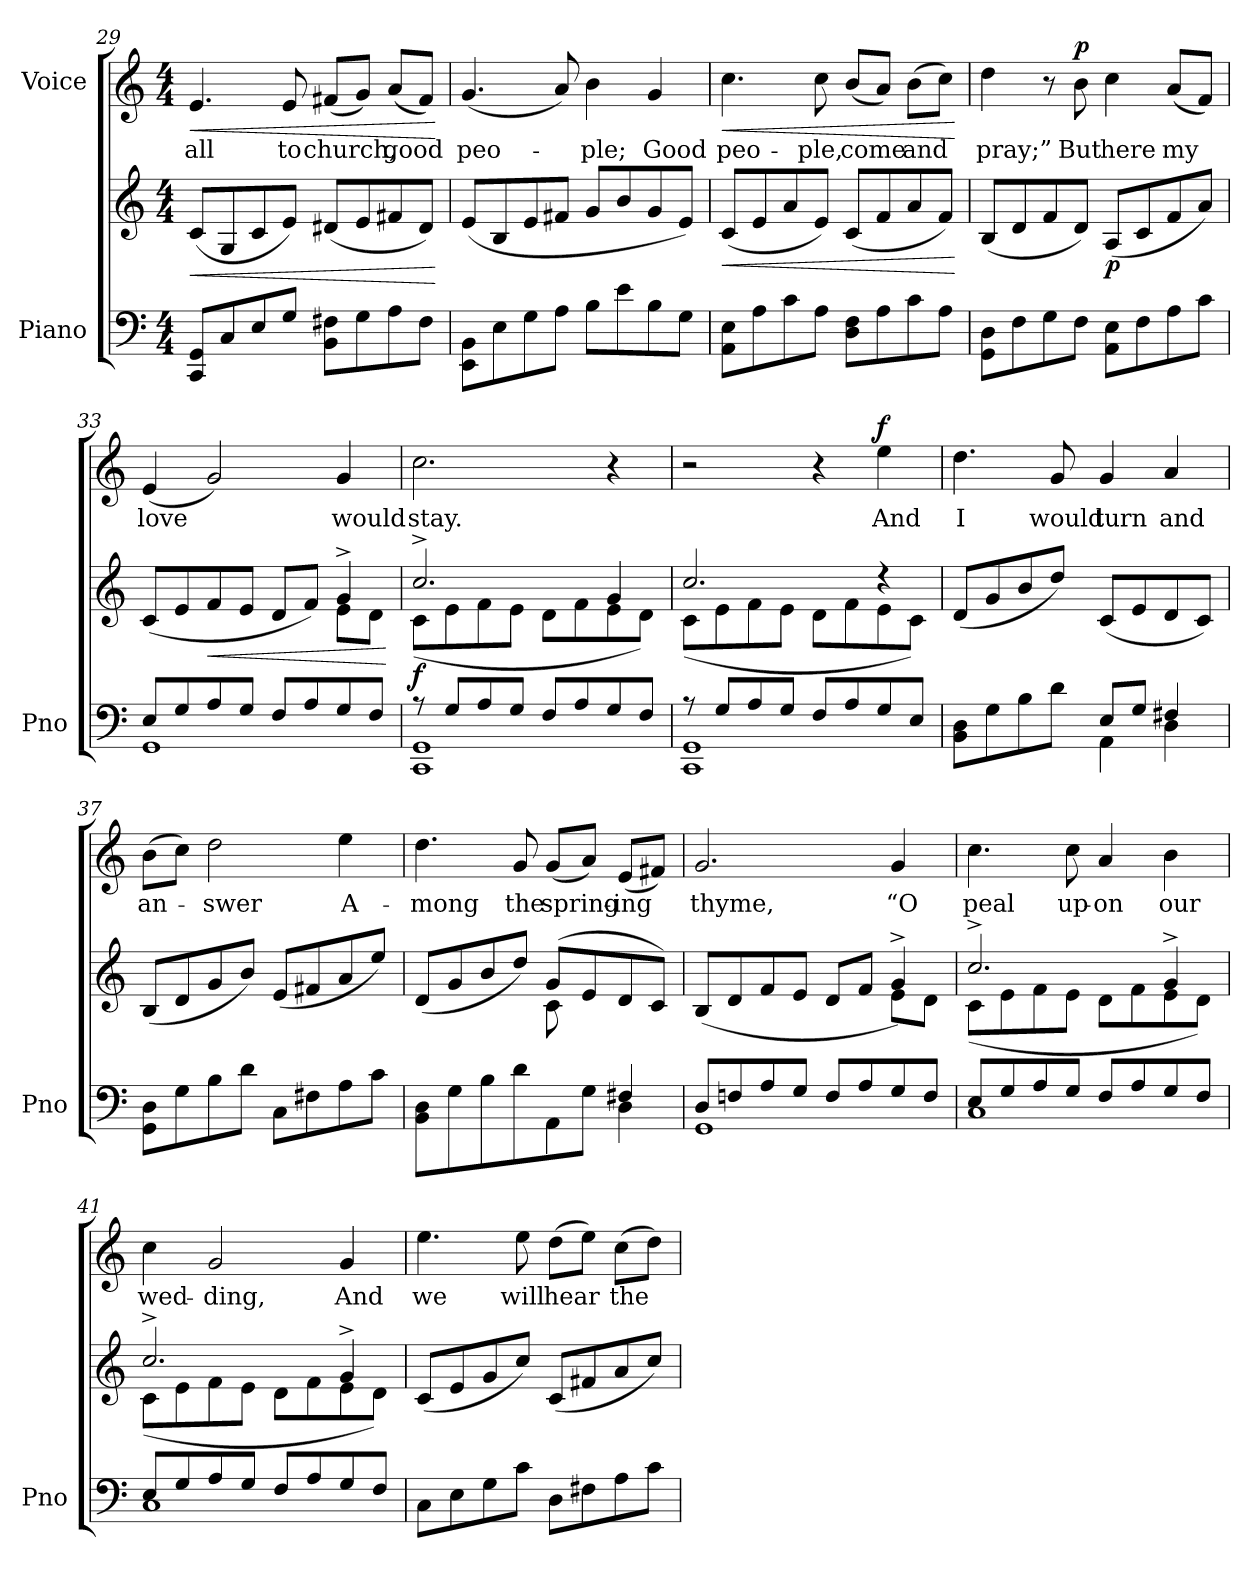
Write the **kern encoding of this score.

**kern	**kern	**dynam	**kern	**text	**dynam
*part2	*part2	*part2	*part1	*part1	*part1
*staff3	*staff2	*staff2/3	*staff1	*staff1	*staff1
*I"Piano	*	*	*I"Voice	*	*
*I'Pno	*	*	*	*	*
*clefF4	*clefG2	*	*clefG2	*	*
*k[]	*k[]	*	*k[]	*	*
*M4/4	*M4/4	*	*M4/4	*	*
=29	=29	=29	=29	=29	=29
!	!	!LO:HP:b	!	!	!LO:HP:b
8CC/ 8GG/L	(8c/L	<	4.e/	all	<
8C/	8G/	.	.	.	.
8E/	8c/	.	.	.	.
8G/J	8e/J)	.	8e/	to	.
8BB\ 8F#X\L	(8d#X/L	.	(8f#X/L	church,	.
8G\	8e/	.	8g/J)	.	.
8A\	8f#X/	.	(8a/L	good	.
8F#\J	8d#/J)	.	8f#/J)	.	.
.	.	[	.	.	[
=30	=30	=30	=30	=30	=30
8EE\ 8BB\L	(8e/L	.	(4.g/	peo-	.
8E\	8B/	.	.	.	.
8G\	8e/	.	.	.	.
8A\J	8f#X/J	.	8a/)	.	.
8B\L	8g/L	.	4b\	-ple;	.
8e\	8b/	.	.	.	.
8B\	8g/	.	4g/	Good	.
8G\J	8e/J)	.	.	.	.
=31	=31	=31	=31	=31	=31
!	!	!LO:HP:b	!	!	!LO:HP:b
8AA\ 8E\L	(8c/L	<	4.cc\	peo-	<
8A\	8e/	.	.	.	.
8c\	8a/	.	.	.	.
8A\J	8e/J)	.	8cc\	-ple,	.
8D\ 8F\L	(8c/L	.	(8b/L	come	.
8A\	8f/	.	8a/J)	.	.
8c\	8a/	.	(8b\L	and	.
8A\J	8f/J)	.	8cc\J)	.	.
.	.	[	.	.	[
=32	=32	=32	=32	=32	=32
8GG\ 8D\L	(8B/L	.	4dd\	pray;”	.
8F\	8d/	.	.	.	.
8G\	8f/	.	8r	.	.
!	!	!	!	!	!LO:DY:a
8F\J	8d/J)	.	8b\	But	p
!	!	!LO:DY:b	!	!	!
8AA\ 8E\L	(8A/L	p	4cc\	here	.
8F\	8c/	.	.	.	.
8A\	8f/	.	(8a/L	my	.
8c\J	8a/J)	.	8f/J)	.	.
=33	=33	=33	=33	=33	=33
*^	*^	*	*	*	*
8E/L	1GG	(>8c/L	2.ryy	.	(4e/	love	.
8G/	.	8e/	.	.	.	.	.
!	!	!	!	!LO:HP:b	!	!	!
8A/	.	8f/	.	<	2g/)	.	.
8G/J	.	8e/J	.	.	.	.	.
8F/L	.	8d/L	.	.	.	.	.
8A/	.	8f/J)	.	.	.	.	.
8G/	.	4g^/	8e\L	.	4g/	would	.
8F/J	.	.	8d\J	.	.	.	.
*v	*v	*	*	*	*	*	*
*	*v	*v	*	*	*	*
.	.	[	.	.	.
=34	=34	=34	=34	=34	=34
*^	*^	*	*	*	*
!	!	!	!	!LO:DY:b	!	!	!
8r	1CC 1GG	2.cc^/	(8c\L	f	2.cc\	stay.	.
8G/L	.	.	8e\	.	.	.	.
8A/	.	.	8f\	.	.	.	.
8G/J	.	.	8e\J	.	.	.	.
8F/L	.	.	8d\L	.	.	.	.
8A/	.	.	8f\	.	.	.	.
8G/	.	4g/	8e\	.	4r	.	.
8F/J	.	.	8d\J)	.	.	.	.
=35	=35	=35	=35	=35	=35	=35	=35
8r	1CC 1GG	2.cc/	(8c\L	.	2r	.	.
8G/L	.	.	8e\	.	.	.	.
8A/	.	.	8f\	.	.	.	.
8G/J	.	.	8e\J	.	.	.	.
8F/L	.	.	8d\L	.	4r	.	.
8A/	.	.	8f\	.	.	.	.
!	!	!	!	!	!	!	!LO:DY:a
8G/	.	4r	8e\	.	4ee\	And	f
8E/J	.	.	8c\J)	.	.	.	.
*	*	*v	*v	*	*	*	*
=36	=36	=36	=36	=36	=36	=36
8BB\ 8D\L	2ryy	(8d/L	.	4.dd\	I	.
8G\	.	8g/	.	.	.	.
8B\	.	8b/	.	.	.	.
8d\J	.	8dd/J)	.	8g/	would	.
8E/L	4AA\	(8c/L	.	4g/	turn	.
8G/J	.	8e/	.	.	.	.
4F#X/	4D\	8d/	.	4a/	and	.
.	.	8c/J)	.	.	.	.
*v	*v	*	*	*	*	*
=37	=37	=37	=37	=37	=37
8GG\ 8D\L	(8B/L	.	(8b\L	an-	.
8G\	8d/	.	8cc\J)	.	.
8B\	8g/	.	2dd\	-swer	.
8d\J	8b/J)	.	.	.	.
8C\L	(8e/L	.	.	.	.
8F#X\	8f#X/	.	.	.	.
8A\	8a/	.	4ee\	A-	.
8c\J	8ee/J)	.	.	.	.
=38	=38	=38	=38	=38	=38
*^	*^	*	*	*	*
8BB\ 8D\L	2ryy	(8d/L	2ryy	.	4.dd\	-mong	.
8G\	.	8g/	.	.	.	.	.
8B\	.	8b/	.	.	.	.	.
8d\J	.	8dd/J)	.	.	8g/	the	.
8ryy	4AA\	(>8g/L	8c\L	.	(8g/L	spring-	.
8G/J	.	8e/	4.ryy	.	8a/J)	.	.
4F#X/	4D\	8d/	.	.	(8e/L	-ing	.
.	.	8c/J)	.	.	8f#X/J)	.	.
=39	=39	=39	=39	=39	=39	=39	=39
8D/L	1GG	(>8B/L	2.ryy	.	2.g/	thyme,	.
8Fn/	.	8d/	.	.	.	.	.
8A/	.	8f/	.	.	.	.	.
8G/J	.	8e/J	.	.	.	.	.
8F/L	.	8d/L	.	.	.	.	.
8A/	.	8f/J	.	.	.	.	.
8G/	.	4g^/)	8e\L	.	4g/	“O	.
8F/J	.	.	8d\J	.	.	.	.
=40	=40	=40	=40	=40	=40	=40	=40
8E/L	1C	2.cc^/	(8c\L	.	4.cc\	peal	.
8G/	.	.	8e\	.	.	.	.
8A/	.	.	8f\	.	.	.	.
8G/J	.	.	8e\J	.	8cc\	up-	.
8F/L	.	.	8d\L	.	4a/	-on	.
8A/	.	.	8f\	.	.	.	.
8G/	.	4g^/	8e\	.	4b\	our	.
8F/J	.	.	8d\J)	.	.	.	.
=41	=41	=41	=41	=41	=41	=41	=41
8E/L	1C	2.cc^/	(8c\L	.	4cc\	wed-	.
8G/	.	.	8e\	.	.	.	.
8A/	.	.	8f\	.	2g/	-ding,	.
8G/J	.	.	8e\J	.	.	.	.
8F/L	.	.	8d\L	.	.	.	.
8A/	.	.	8f\	.	.	.	.
8G/	.	4g^/	8e\	.	4g/	And	.
8F/J	.	.	8d\J)	.	.	.	.
*v	*v	*	*	*	*	*	*
*	*v	*v	*	*	*	*
=42	=42	=42	=42	=42	=42
8C\L	(8c/L	.	4.ee\	we	.
8E\	8e/	.	.	.	.
8G\	8g/	.	.	.	.
8c\J	8cc/J)	.	8ee\	will	.
8D\L	(8c/L	.	(8dd\L	hear	.
8F#X\	8f#X/	.	8ee\J)	.	.
8A\	8a/	.	(8cc\L	the	.
8c\J	8cc/J)	.	8dd\J)	.	.
=	=	=	=	=	=
*-	*-	*-	*-	*-	*-
